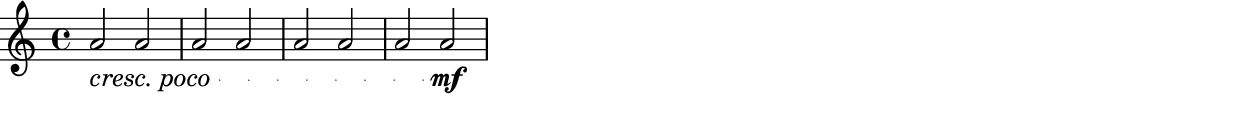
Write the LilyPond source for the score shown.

%% Generated by lilypond-book
%% Options: [exampleindent=10.16\mm,indent=0\mm,line-width=160\mm,paper-height=845.047\pt,paper-width=597.508\pt,papersize='(cons (* 597.508 pt) (* 845.047 pt)),quote]
\include "lilypond-book-preamble.ly"


% ****************************************************************
% Start cut-&-pastable-section
% ****************************************************************

#(ly:set-option 'eps-box-padding 3.000000)



\paper {
  #(set-paper-size '(cons (* 597.508 pt) (* 845.047 pt)))
  indent = 0\mm
  line-width = 160\mm
  % offset the left padding, also add 1mm as lilypond creates cropped
  % images with a little space on the right
  line-width = #(- line-width (* mm  3.000000) (* mm 1))
  line-width = 160\mm - 2.0 * 10.16\mm
  % offset the left padding, also add 1mm as lilypond creates cropped
  % images with a little space on the right
  line-width = #(- line-width (* mm  3.000000) (* mm 1))
}

\layout {
  
}




% ****************************************************************
% ly snippet:
% ****************************************************************
\sourcefilename "snippets/changing-text-and-spanner-styles-for-text-dynamics.ly"
\sourcefileline 0
%% DO NOT EDIT this file manually; it was automatically
%% generated from the LilyPond Wiki
%% (https://wiki.lilypond.community).
%%
%% Make any changes in the Wiki itself, or in
%% `Documentation/snippets/new/`, then run
%% `scripts/auxiliar/makelsr.pl`.
%%
%% This file is in the public domain.

\version "2.24.0"

\header {
%% Translation of GIT committish: a8a85e19654e46d725563e6deba44083ef137a2c
  texidocja = "
クレッシェンドやデクレッシェンドに使われるテキストは @code{crescendoText},
@code{decrescendoText} コンテキスト プロパティをセットすることで@c
変更できます。

スパナの線は、@code{DynamicTextSpanner} の @code{style} プロパティを@c
セットすることでスタイルを変更できます。デフォルトの値は @code{'dashed-line}
であり、他に @code{'line}, @code{'dotted-line}, @code{'none} が設定できます。
"
  doctitleja = "テキストによる強弱記号のテキストとスパナのスタイルを変更する"

%% Translation of GIT committish: 2f3474d9af596d677ed5b7ce720ae4d0954a6b51
  texidocit = "
Il testo usato per i @emph{crescendo} e i @emph{decrescendo} può essere cambiato
modificando le proprietà di contesto @code{crescendoText} e
@code{decrescendoText}.

Lo stile della linea dell'estensore può essere cambiato modificando la
proprietà @code{'style} di @code{DynamicTextSpanner}.  Il valore predefinito
è @code{'dashed-line}; gli altri valori possibili sono @code{'line},
@code{'dotted-line} e @code{'none}.

"
  doctitleit = "Cambiare gli stili del testo e degli estensori per le dinamiche testuali"

%% Translation of GIT committish: de1e42ce512f3690387cdd065109bddff1b7bd6d
  texidocfr = "
Le texte par défaut des crescendos et decrescendos se change en
modifiant les propriétés de contexte @code{crescendoText} et
@code{decrescendoText}.

L'aspect de la ligne d'extension est fonction de la propriété
@code{style} du @code{DynamicTextSpanner}. Sa valeur par défaut est
@code{dashed-line}, mais d'autres valeurs sont disponibles, comme
@code{line}, @code{dotted-line} et @code{none}.
"

  doctitlefr = "Modification du texte et de l'extension de nuances textuelles"

%% Translation of GIT committish: 1bf2403e1cd7038a1e7ea62da560af601e3694fc
  texidoces = "
Se puede modificar el texto empleado para los @emph{crescendos} y
@emph{decrescendos} modificando las propiedades de contexto
@code{crescendoText} y @code{decrescendoText}.

El estilo de la línea de extensión se puede cambiar modificando la
propiedad @code{'style} de @code{DynamicTextSpanner}.  El valor
predeterminado es @code{dashed-line} (línea discontinua), y entre
otros valores posibles se encuentran @code{line} (línea),
@code{dotted-line} (línea de puntos) y @code{none} (nada):

"
  doctitlees = "Cambiar el texto y los estilos de objeto de extensión para las indicaciones dinámicas textuales"

%% Translation of GIT committish: 0a868be38a775ecb1ef935b079000cebbc64de40
texidocde = "
Der Text, der für Crescendo und Decrescendo gesetzt wird, kann geändert
werden, indem man die Eigenschaften @code{crescendoText} und
@code{decrescendoText} verändert.  Der Stil des Streckers kann auch
geändert werden, indem die @code{'style}-Eigenschaft des
@code{DynamicTextSpanner} beeinflusst wird.  Der Standardwert ist
@code{'hairpin}, andere Möglichkeiten sind @code{'line}, @code{'dashed-line}
und @code{'dotted-line}.
"
  doctitlede = "Text und Strecker-Stile für Dynamik-Texte ändern"

%% Translation of GIT committish: 8ffecf6be17c6ec2ff87cf31873121a8cce29b09
  texidocca = "
Es pot modificar el text empleat per als crescendos i decrescendos
modificant les propietats de context @code{crescendoText} i
@code{decrescendoText}.

L'estil de la línia d'extensió es pot canviar modificant la propietat
@code{'style} de @code{DynamicTextSpanner}.  El valor predeterminat és
@code{'dashed-line} (línia discontínua), i entre d'altres valors
possibles es troben @code{'line} (línia), @code{'dotted-line} (línia
de punts) i @code{'none} (res):

"
  doctitleca = "Canviar el text i els estils d'objecte d'extensió per a les indicacions dinàmiques textuals"

  categories = "Expressive marks, Tweaks and overrides"

  texidoc = "
The text used for @emph{crescendos} and @emph{decrescendos} can be
changed by modifying the context properties @code{crescendoText} and
@code{decrescendoText}.

The style of the spanner line can be changed by modifying the
@code{style} property of @code{DynamicTextSpanner}. The default value
is @code{dashed-line}, and other possible values include @code{line},
@code{dotted-line}, and @code{none}.
"

  doctitle = "Changing text and spanner styles for text dynamics"
} % begin verbatim


\relative c'' {
  \set crescendoText = \markup { \italic { cresc. poco } }
  \set crescendoSpanner = #'text
  \override DynamicTextSpanner.style = #'dotted-line
  a2\< a
  a2 a
  a2 a
  a2 a\mf
}



% ****************************************************************
% end ly snippet
% ****************************************************************
